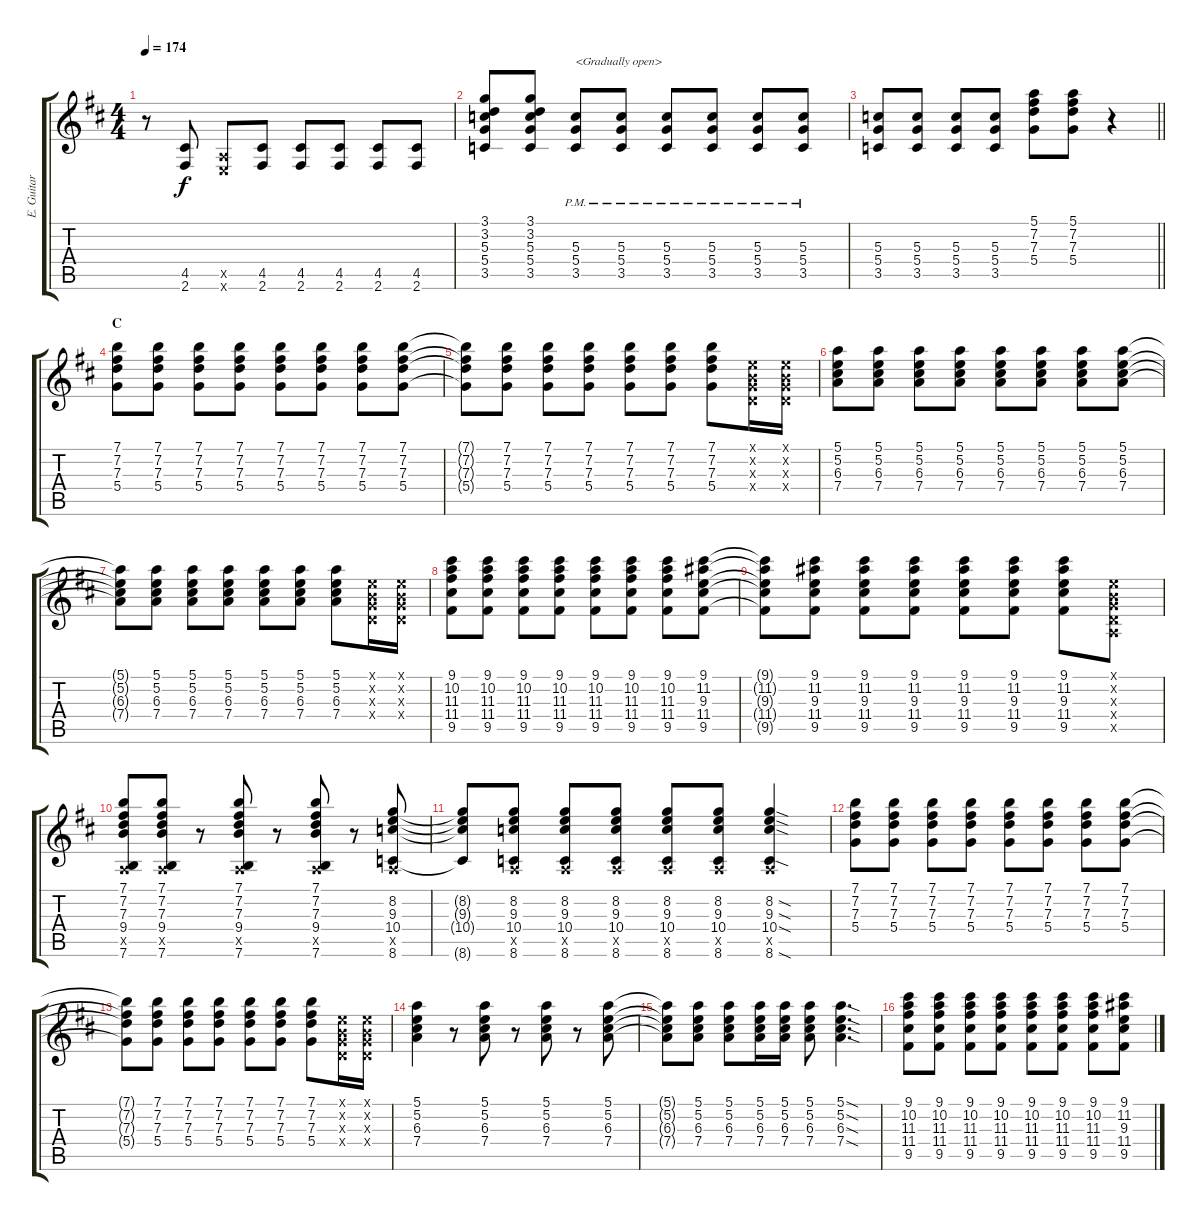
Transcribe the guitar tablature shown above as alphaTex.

\track ("E. Guitar I" "E. Guitar ") {instrument overdrivenguitar}
\staff {score tabs}
\tuning (E4 B3 G3 D3 A2 E2) {hide}
\ts (4 4)
\tempo 174
\clef g2
\ks bminor
r.8{dy f} (4.5 2.6).8 (0.5{x} 0.6{x}).8 (4.5 2.6).8 (4.5 2.6).8 (4.5 2.6).8 (4.5 2.6).8 (4.5 2.6).8 |
(3.1 3.2 5.3 5.4 3.5).8 (3.1 3.2 5.3 5.4 3.5).8 (5.3{pm} 5.4{pm} 3.5{pm}).8{txt "<Gradually open>"} (5.3{pm} 5.4{pm} 3.5{pm}).8 (5.3{pm} 5.4{pm} 3.5{pm}).8 (5.3{pm} 5.4{pm} 3.5{pm}).8 (5.3{pm} 5.4{pm} 3.5{pm}).8 (5.3{pm} 5.4{pm} 3.5{pm}).8 |
\barLineRight lightlight
(5.3 5.4 3.5).8 (5.3 5.4 3.5).8 (5.3 5.4 3.5).8 (5.3 5.4 3.5).8 (5.1 7.2 7.3 5.4).8 (5.1 7.2 7.3 5.4).8 r.4 |
\section ("" "C")
(7.1 7.2 7.3 5.4).8 (7.1 7.2 7.3 5.4).8 (7.1 7.2 7.3 5.4).8 (7.1 7.2 7.3 5.4).8 (7.1 7.2 7.3 5.4).8 (7.1 7.2 7.3 5.4).8 (7.1 7.2 7.3 5.4).8 (7.1 7.2 7.3 5.4).8 |
(7.1{t} 7.2{t} 7.3{t} 5.4{t}).8 (7.1 7.2 7.3 5.4).8 (7.1 7.2 7.3 5.4).8 (7.1 7.2 7.3 5.4).8 (7.1 7.2 7.3 5.4).8 (7.1 7.2 7.3 5.4).8 (7.1 7.2 7.3 5.4).8 (0.1{x} 0.2{x} 0.3{x} 0.4{x}).16 (0.1{x} 0.2{x} 0.3{x} 0.4{x}).16 |
(5.1 5.2 6.3 7.4).8 (5.1 5.2 6.3 7.4).8 (5.1 5.2 6.3 7.4).8 (5.1 5.2 6.3 7.4).8 (5.1 5.2 6.3 7.4).8 (5.1 5.2 6.3 7.4).8 (5.1 5.2 6.3 7.4).8 (5.1 5.2 6.3 7.4).8 |
(5.1{t} 5.2{t} 6.3{t} 7.4{t}).8 (5.1 5.2 6.3 7.4).8 (5.1 5.2 6.3 7.4).8 (5.1 5.2 6.3 7.4).8 (5.1 5.2 6.3 7.4).8 (5.1 5.2 6.3 7.4).8 (5.1 5.2 6.3 7.4).8 (0.1{x} 0.2{x} 0.3{x} 0.4{x}).16 (0.1{x} 0.2{x} 0.3{x} 0.4{x}).16 |
(9.1 10.2 11.3 11.4 9.5).8 (9.1 10.2 11.3 11.4 9.5).8 (9.1 10.2 11.3 11.4 9.5).8 (9.1 10.2 11.3 11.4 9.5).8 (9.1 10.2 11.3 11.4 9.5).8 (9.1 10.2 11.3 11.4 9.5).8 (9.1 10.2 11.3 11.4 9.5).8 (9.1 11.2 9.3 11.4 9.5).8 |
(9.1{t} 11.2{t} 9.3{t} 11.4{t} 9.5{t}).8 (9.1 11.2 9.3 11.4 9.5).8 (9.1 11.2 9.3 11.4 9.5).8 (9.1 11.2 9.3 11.4 9.5).8 (9.1 11.2 9.3 11.4 9.5).8 (9.1 11.2 9.3 11.4 9.5).8 (9.1 11.2 9.3 11.4 9.5).8 (0.1{x} 0.2{x} 0.3{x} 0.4{x} 0.5{x}).8 |
(7.1 7.2 7.3 9.4 0.5{x} 7.6).8 (7.1 7.2 7.3 9.4 0.5{x} 7.6).8 r.8 (7.1 7.2 7.3 9.4 0.5{x} 7.6).8 r.8 (7.1 7.2 7.3 9.4 0.5{x} 7.6).8 r.8 (8.2 9.3 10.4 0.5{x} 8.6).8 |
(8.2{t} 9.3{t} 10.4{t} 8.6{t}).8 (8.2 9.3 10.4 0.5{x} 8.6).8 (8.2 9.3 10.4 0.5{x} 8.6).8 (8.2 9.3 10.4 0.5{x} 8.6).8 (8.2 9.3 10.4 0.5{x} 8.6).8 (8.2 9.3 10.4 0.5{x} 8.6).8 (8.2{sod} 9.3{sod} 10.4{sod} 0.5{x} 8.6{sod}).4 |
(7.1 7.2 7.3 5.4).8 (7.1 7.2 7.3 5.4).8 (7.1 7.2 7.3 5.4).8 (7.1 7.2 7.3 5.4).8 (7.1 7.2 7.3 5.4).8 (7.1 7.2 7.3 5.4).8 (7.1 7.2 7.3 5.4).8 (7.1 7.2 7.3 5.4).8 |
(7.1{t} 7.2{t} 7.3{t} 5.4{t}).8 (7.1 7.2 7.3 5.4).8 (7.1 7.2 7.3 5.4).8 (7.1 7.2 7.3 5.4).8 (7.1 7.2 7.3 5.4).8 (7.1 7.2 7.3 5.4).8 (7.1 7.2 7.3 5.4).8 (0.1{x} 0.2{x} 0.3{x} 0.4{x}).16 (0.1{x} 0.2{x} 0.3{x} 0.4{x}).16 |
(5.1 5.2 6.3 7.4).4 r.8 (5.1 5.2 6.3 7.4).8 r.8 (5.1 5.2 6.3 7.4).8 r.8 (5.1 5.2 6.3 7.4).8 |
(5.1{t} 5.2{t} 6.3{t} 7.4{t}).8 (5.1 5.2 6.3 7.4).8 (5.1 5.2 6.3 7.4).8 (5.1 5.2 6.3 7.4).16 (5.1 5.2 6.3 7.4).16 (5.1 5.2 6.3 7.4).8 (5.1{sod} 5.2{sod} 6.3{sod} 7.4{sod}).4{d} |
(9.1 10.2 11.3 11.4 9.5).8 (9.1 10.2 11.3 11.4 9.5).8 (9.1 10.2 11.3 11.4 9.5).8 (9.1 10.2 11.3 11.4 9.5).8 (9.1 10.2 11.3 11.4 9.5).8 (9.1 10.2 11.3 11.4 9.5).8 (9.1 10.2 11.3 11.4 9.5).8 (9.1 11.2 9.3 11.4 9.5).8
